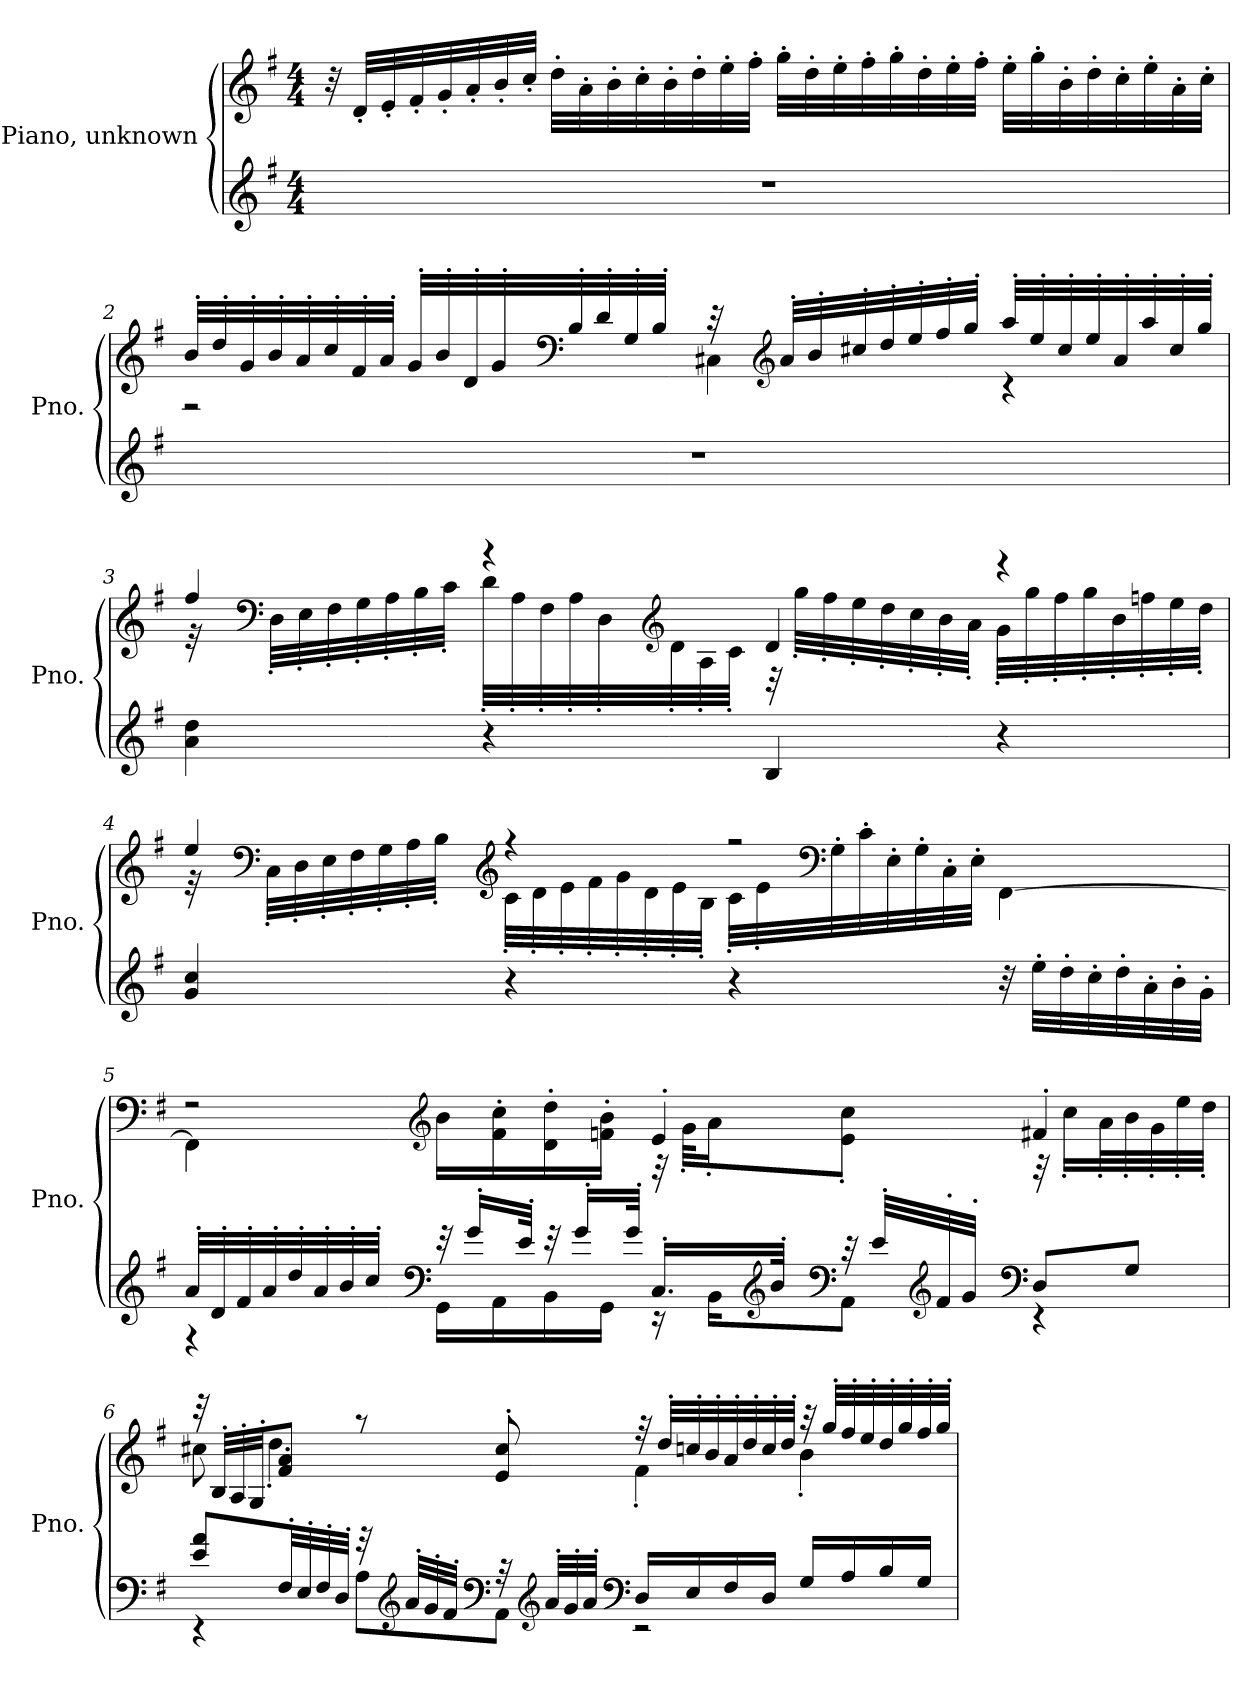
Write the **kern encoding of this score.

**kern	**kern
*part1	*part1
*staff2	*staff1
*I"Piano, unknown	*
*I'Pno.	*
*clefG2	*clefG2
*k[f#]	*k[f#]
*M4/4	*M4/4
*MM120	*MM120
=1	=1
1r	32r
.	32d'/LLL
.	32e'/
.	32f#'/
.	32g'/
.	32a'/
.	32b'/
.	32cc'/JJJ
.	32dd'\LLL
.	32a'\
.	32b'\
.	32cc'\
.	32b'\
.	32dd'\
.	32ee'\
.	32ff#'\JJJ
.	32gg'\LLL
.	32dd'\
.	32ee'\
.	32ff#'\
.	32gg'\
.	32dd'\
.	32ee'\
.	32ff#'\JJJ
.	32ee'\LLL
.	32gg'\
.	32b'\
.	32dd'\
.	32cc'\
.	32ee'\
.	32a'\
.	32cc'\JJJ
!!LO:LB:g=z
=2	=2
*	*^
1r	32b'/LLL	2r
.	32dd'/	.
.	32g'/	.
.	32b'/	.
.	32a'/	.
.	32cc'/	.
.	32f#'/	.
.	32a'/JJJ	.
.	32g'/LLL	.
.	32b'/	.
.	32d'/	.
.	32g'/	.
*	*clefF4	*
.	32B'/	.
.	32d'/	.
.	32G'/	.
.	32B'/JJJ	.
.	32r	4C#X\
*	*clefG2	*
.	32a'/LLL	.
.	32b'/	.
.	32cc#X'/	.
.	32dd'/	.
.	32ee'/	.
.	32ff#'/	.
.	32gg'/JJJ	.
.	32aa'/LLL	4r
.	32ee'/	.
.	32cc#'/	.
.	32ee'/	.
.	32a'/	.
.	32aa'/	.
.	32cc#'/	.
.	32gg'/JJJ	.
!!LO:LB:g=z	!!
=3	=3	=3
4a\ 4dd\	4ff#/	32r
*	*clefF4	*
.	.	32D'\LLL
.	.	32E'\
.	.	32F#'\
.	.	32G'\
.	.	32A'\
.	.	32B'\
.	.	32c'\JJJ
4r	4r	32d'\LLL
.	.	32A'\
.	.	32F#'\
.	.	32A'\
.	.	32D'\
*	*clefG2	*
.	.	32d'\
.	.	32A'\
.	.	32c'\JJJ
4B/	4d/	32r
.	.	32gg'\LLL
.	.	32ff#'\
.	.	32ee'\
.	.	32dd'\
.	.	32cc'\
.	.	32b'\
.	.	32a'\JJJ
4r	4r	32g'\LLL
.	.	32gg'\
.	.	32ff#'\
.	.	32gg'\
.	.	32b'\
.	.	32ffn'\
.	.	32ee'\
.	.	32dd'\JJJ
!!LO:LB:g=z	!!
=4	=4	=4
4g/ 4cc/	4ee/	32r
*	*clefF4	*
.	.	32C'\LLL
.	.	32D'\
.	.	32E'\
.	.	32F#'\
.	.	32G'\
.	.	32A'\
.	.	32B'\JJJ
*	*clefG2	*
4r	4r	32c'\LLL
.	.	32d'\
.	.	32e'\
.	.	32f#'\
.	.	32g'\
.	.	32d'\
.	.	32e'\
.	.	32B'\JJJ
4r	2r	32c'\LLL
.	.	32e'\
*	*clefF4	*
.	.	32G'\
.	.	32c'\
.	.	32E'\
.	.	32G'\
.	.	32C'\
.	.	32E'\JJJ
32r	.	[4FF#\
32ee'\LLL	.	.
32dd'\	.	.
32cc'\	.	.
32dd'\	.	.
32a'\	.	.
32b'\	.	.
32g'\JJJ	.	.
!!LO:LB:g=z	!!
=5	=5	=5
*^	*	*
32a'/LLL	4r	2r	4FF#\]
32d'/	.	.	.
32f#'/	.	.	.
32a'/	.	.	.
32dd'/	.	.	.
32a'/	.	.	.
32b'/	.	.	.
32cc'/JJJ	.	.	.
*clefF4	*	*clefG2	*
32r	16GG\LL	.	16b\LL
16g'/LL	.	.	.
.	16AA\	.	16f#\' 16cc\'
32e'/JJk	.	.	.
32r	16BB\	.	16d\' 16dd\'
16g'/LL	.	.	.
.	16GG\JJ	.	16fn\' 16b\'JJ
32g'/JJk	.	.	.
16.C'/LL	16r	4e'/	32r
.	.	.	32g'\KLL
.	16BB\KL	.	16a'\J
*clefG2	*	*	*
32b'/JJk	.	.	.
*clefF4	*	*	*
32r	8AA\J	.	8e\' 8cc\'J
32e'/LLL	.	.	.
*clefG2	*	*	*
32f#'/	.	.	.
32g'/JJJ	.	.	.
*clefF4	*	*	*
8D/L	4r	4f#X'/	32r
.	.	.	16cc'\LL
.	.	.	32a'\L
8G/J	.	.	32b'\
.	.	.	32g'\
.	.	.	32ee'\
.	.	.	32dd'\JJJ
!!LO:LB:g=z	!!
=6	=6	=6	=6
8e/ 8a/L	4r	32r	8cc#X\
.	.	32B'/LLL	.
.	.	32A'/	.
.	.	32G'/JJ	.
32F#'/LL	.	8f#/ 8a/J	4.dd'\
32E'/	.	.	.
32F#'/	.	.	.
32D'/JJJ	.	.	.
32r	8A\L	8r	.
*clefG2	*	*	*
32a'/LLL	.	.	.
32g'/	.	.	.
32f#'/JJJ	.	.	.
*clefF4	*	*	*
32r	8AA\J	8e/' 8cc#/'	.
*clefG2	*	*	*
32a'/LLL	.	.	.
32g'/	.	.	.
32a'/JJJ	.	.	.
*clefF4	*	*	*
16D/LL	2r	32r	4f#'\
.	.	32dd'/LLL	.
16E/	.	32ccn'/	.
.	.	32b'/	.
16F#/	.	32a'/	.
.	.	32dd'/	.
16D/JJ	.	32cc'/	.
.	.	32dd'/JJJ	.
16G/LL	.	32r	4b'\
.	.	32gg'/LLL	.
16A/	.	32ff#'/	.
.	.	32ee'/	.
16B/	.	32dd'/	.
.	.	32gg'/	.
16G/JJ	.	32ff#'/	.
.	.	32gg'/JJJ	.
*v	*v	*	*
*	*v	*v
=	=
*-	*-
